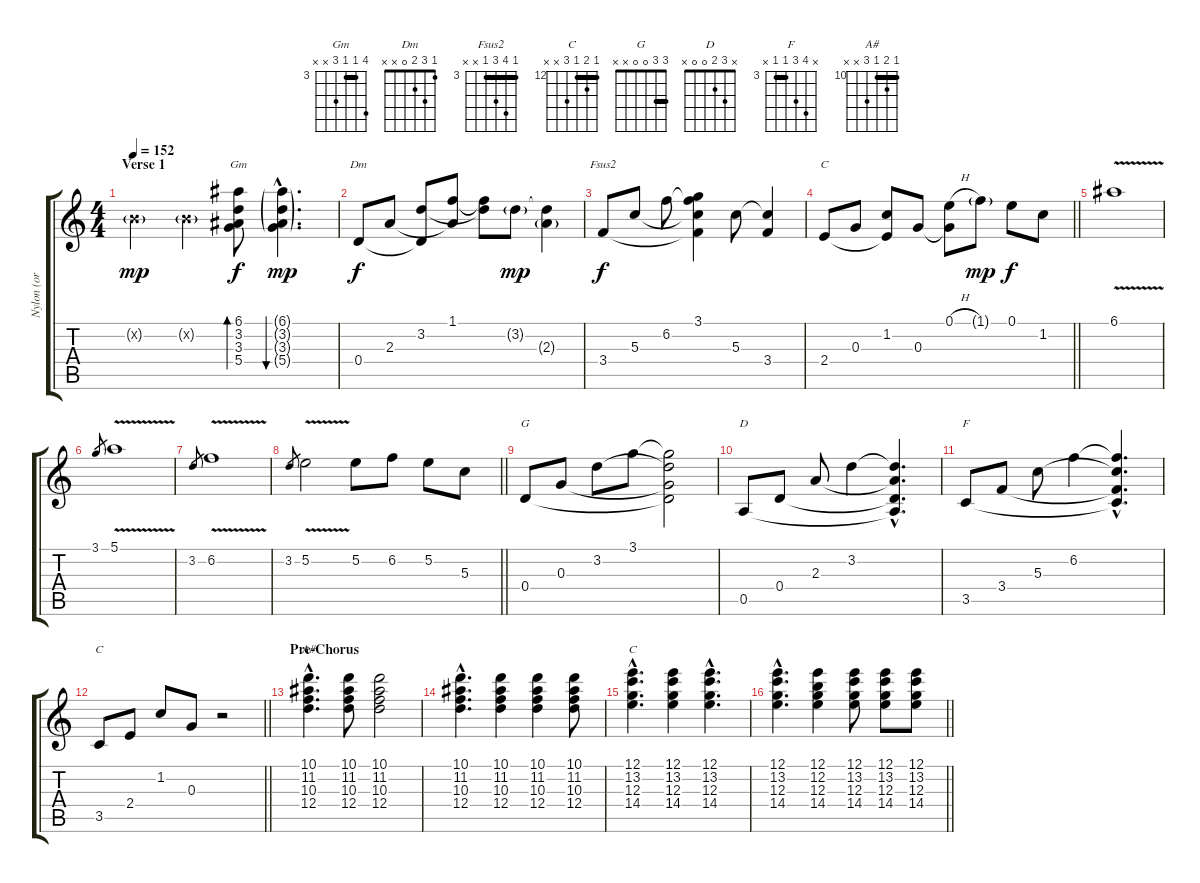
\track ("Nylon (or clean)" "Nylon (or ") {instrument acousticguitarsteel}
\staff {score tabs}
\tuning (E4 B3 G3 D3 A2 E2) {hide}
\chord ("Gm" 6 3 3 5 x x) {firstfret 3 barre 3}
\chord ("Dm" 1 3 2 0 x x)
\chord ("Fsus2" 3 6 5 3 x x) {firstfret 3 barre 3}
\chord ("C" 0 1 0 2 x x)
\chord ("G" 3 3 0 0 x x) {barre 3}
\chord ("D" x 3 2 0 0 x)
\chord ("F" x 6 5 3 3 x) {firstfret 3 barre 3}
\chord ("C" 0 1 0 2 3 x)
\chord ("A#" 10 11 10 12 x x) {firstfret 10 barre 10}
\chord ("C" 12 13 12 14 x x) {firstfret 12 barre 12}
\ts (4 4)
\section ("" "Verse 1")
\tempo 152
\clef g2
\ks c
0.2{g x}.4{dy mp} 0.2{g x}.4 (6.1 3.2 3.3 5.4).8{bd 60 ch "Gm" dy f} (6.1{g hac} 3.2{g hac} 3.3{g hac} 5.4{g hac}).4{d bu 60 dy mp} |
0.4.8{ch "Dm" dy f} 2.3.8 (3.2 0.4{t}).8 (1.1 2.3{t}).8 (1.1{t} 3.2{t}).8 3.2{g}.8{dy mp} (3.2{t} 2.3{g}).4 |
3.4.8{ch "Fsus2" dy f} 5.3.8 6.2.8 (3.1 6.2{t} 5.3{t} 3.4{t}).4 5.3.8 (5.3{t} 3.4).4 |
\barLineRight lightlight
2.4.8{ch "C"} 0.3.8 (1.2 2.4{t}).8 0.3.8 (0.1{h} 0.3{t}).8 1.1{g}.8{dy mp} 0.1.8{dy f} 1.2.8 |
6.1{v}.1 |
3.1.8{gr} 5.1{v}.1 |
3.2.8{gr} 6.2{v}.1 |
\barLineRight lightlight
3.2.8{gr} 5.2{v}.2 5.2.8 6.2.8 5.2.8 5.3.8 |
0.4.8{ch "G"} 0.3.8 3.2.8 3.1.8 (3.1{t} 3.2{t} 0.3{t} 0.4{t}).2 |
0.5.8{ch "D"} 0.4.8 2.3.8 3.2.4 (3.2{hac t} 2.3{hac t} 0.4{hac t} 0.5{hac t}).4{d} |
3.5.8{ch "F"} 3.4.8 5.3.8 6.2.4 (6.2{hac t} 5.3{hac t} 3.4{hac t} 3.5{hac t}).4{d} |
\barLineRight lightlight
3.5.8{ch "C"} 2.4.8 1.2.8 0.3.8 r.2 |
\section ("" "Pre-Chorus")
(10.1{hac} 11.2{hac} 10.3{hac} 12.4{hac}).4{d ch "A#" volume 9} (10.1 11.2 10.3 12.4).8 (10.1 11.2 10.3 12.4).2 |
(10.1{hac} 11.2{hac} 10.3{hac} 12.4{hac}).4{d} (10.1 11.2 10.3 12.4).4 (10.1 11.2 10.3 12.4).4 (10.1 11.2 10.3 12.4).8 |
(12.1{hac} 13.2{hac} 12.3{hac} 14.4{hac}).4{d ch "C"} (12.1 13.2 12.3 14.4).4 (12.1{hac} 13.2{hac} 12.3{hac} 14.4{hac}).4{d} |
\barLineRight lightlight
(12.1{hac} 13.2{hac} 12.3{hac} 14.4{hac}).4{d} (12.1 12.2 12.3 14.4).4 (12.1 13.2 12.3 14.4).8 (12.1 13.2 12.3 14.4).8 (12.1 13.2 12.3 14.4).8
